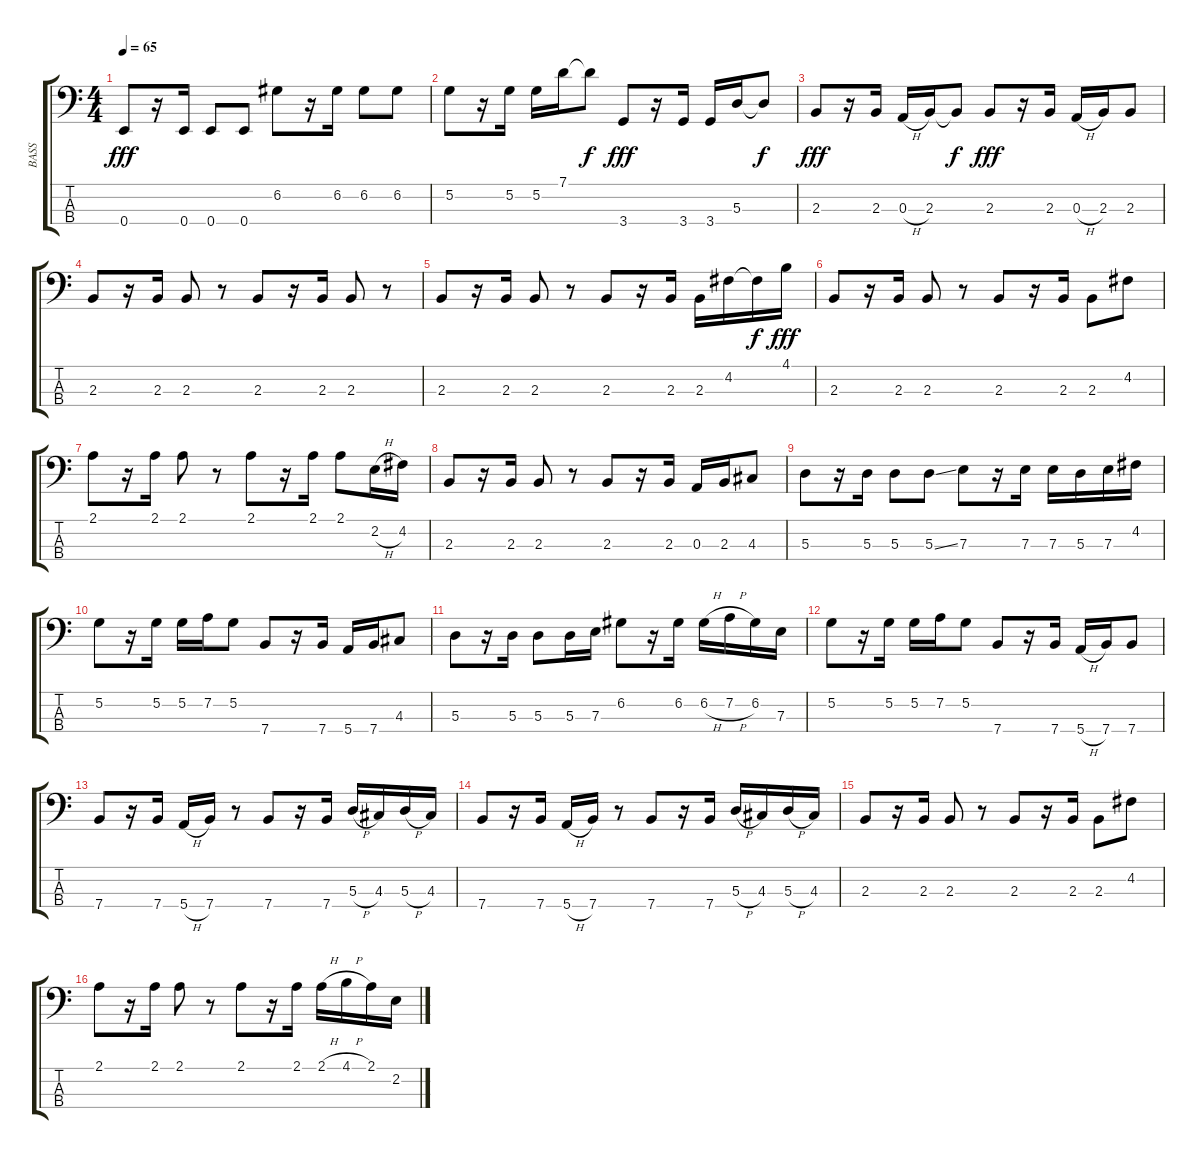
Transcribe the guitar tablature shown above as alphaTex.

\track ("BASS" "BASS") {instrument fretlessbass}
\staff {score tabs}
\tuning (G2 D2 A1 E1) {hide}
\ts (4 4)
\tempo 65
\clef f4
\ks c
0.4.8{dy fff} r.16 0.4.16 0.4.8 0.4.8 6.2.8 r.16 6.2.16 6.2.8 6.2.8 |
5.2.8 r.16 5.2.16 5.2.16 7.1.16 7.1{t}.8{dy f} 3.4.8{dy fff} r.16 3.4.16 3.4.16 5.3.16 5.3{t}.8{dy f} |
2.3.8{dy fff} r.16 2.3.16 0.3{h}.16 2.3.16 2.3{t}.8{dy f} 2.3.8{dy fff} r.16 2.3.16 0.3{h}.16 2.3.16 2.3.8 |
2.3.8 r.16 2.3.16 2.3.8 r.8 2.3.8 r.16 2.3.16 2.3.8 r.8 |
2.3.8 r.16 2.3.16 2.3.8 r.8 2.3.8 r.16 2.3.16 2.3.16 4.2.16 4.2{t}.16{dy f} 4.1.16{dy fff} |
2.3.8 r.16 2.3.16 2.3.8 r.8 2.3.8 r.16 2.3.16 2.3.8 4.2.8 |
2.1.8 r.16 2.1.16 2.1.8 r.8 2.1.8 r.16 2.1.16 2.1.8 2.2{h}.16 4.2.16 |
2.3.8 r.16 2.3.16 2.3.8 r.8 2.3.8 r.16 2.3.16 0.3.16 2.3.16 4.3.8 |
5.3.8 r.16 5.3.16 5.3.8 5.3{ss}.8 7.3.8 r.16 7.3.16 7.3.16 5.3.16 7.3.16 4.2.16 |
5.2.8 r.16 5.2.16 5.2.16 7.2.16 5.2.8 7.4.8 r.16 7.4.16 5.4.16 7.4.16 4.3.8 |
5.3.8 r.16 5.3.16 5.3.8 5.3.16 7.3.16 6.2.8 r.16 6.2.16 6.2{h}.16 7.2{h}.16 6.2.16 7.3.16 |
5.2.8 r.16 5.2.16 5.2.16 7.2.16 5.2.8 7.4.8 r.16 7.4.16 5.4{h}.16 7.4.16 7.4.8 |
7.4.8 r.16 7.4.16 5.4{h}.16 7.4.16 r.8 7.4.8 r.16 7.4.16 5.3{h}.16 4.3.16 5.3{h}.16 4.3.16 |
7.4.8 r.16 7.4.16 5.4{h}.16 7.4.16 r.8 7.4.8 r.16 7.4.16 5.3{h}.16 4.3.16 5.3{h}.16 4.3.16 |
2.3.8 r.16 2.3.16 2.3.8 r.8 2.3.8 r.16 2.3.16 2.3.8 4.2.8 |
2.1.8 r.16 2.1.16 2.1.8 r.8 2.1.8 r.16 2.1.16 2.1{h}.16 4.1{h}.16 2.1.16 2.2.16
